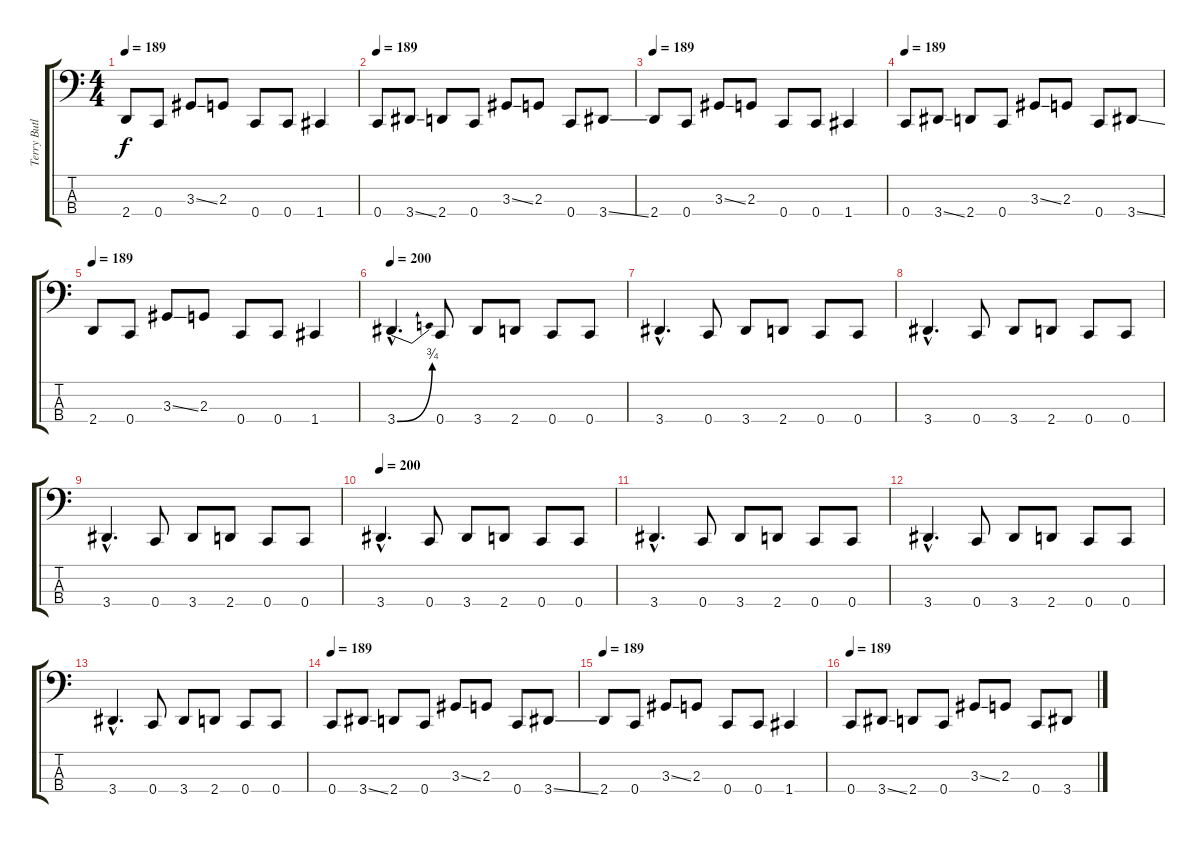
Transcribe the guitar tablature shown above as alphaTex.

\track ("Terry Butler (Bass)" "Terry Butl") {instrument electricbasspick}
\staff {score tabs}
\tuning (Eb2 Bb1 F1 C1) {hide}
\ts (4 4)
\tempo 189
\clef f4
\ks c
2.4.8{dy f} 0.4.8 3.3{ss}.8 2.3.8 0.4.8 0.4.8 1.4.4 |
\tempo 189
0.4.8 3.4{ss}.8 2.4.8 0.4.8 3.3{ss}.8 2.3.8 0.4.8 3.4{ss}.8 |
\tempo 189
2.4.8 0.4.8 3.3{ss}.8 2.3.8 0.4.8 0.4.8 1.4.4 |
\tempo 189
0.4.8 3.4{ss}.8 2.4.8 0.4.8 3.3{ss}.8 2.3.8 0.4.8 3.4{ss}.8 |
\tempo 189
2.4.8 0.4.8 3.3{ss}.8 2.3.8 0.4.8 0.4.8 1.4.4 |
\tempo 200
3.4{be (bend 0 0 60 3) hac}.4{d} 0.4.8 3.4.8 2.4.8 0.4.8 0.4.8 |
3.4{hac}.4{d} 0.4.8 3.4.8 2.4.8 0.4.8 0.4.8 |
3.4{hac}.4{d} 0.4.8 3.4.8 2.4.8 0.4.8 0.4.8 |
3.4{hac}.4{d} 0.4.8 3.4.8 2.4.8 0.4.8 0.4.8 |
\tempo 200
3.4{hac}.4{d} 0.4.8 3.4.8 2.4.8 0.4.8 0.4.8 |
3.4{hac}.4{d} 0.4.8 3.4.8 2.4.8 0.4.8 0.4.8 |
3.4{hac}.4{d} 0.4.8 3.4.8 2.4.8 0.4.8 0.4.8 |
3.4{hac}.4{d} 0.4.8 3.4.8 2.4.8 0.4.8 0.4.8 |
\tempo 189
0.4.8 3.4{ss}.8 2.4.8 0.4.8 3.3{ss}.8 2.3.8 0.4.8 3.4{ss}.8 |
\tempo 189
2.4.8 0.4.8 3.3{ss}.8 2.3.8 0.4.8 0.4.8 1.4.4 |
\tempo 189
0.4.8 3.4{ss}.8 2.4.8 0.4.8 3.3{ss}.8 2.3.8 0.4.8 3.4{ss}.8
